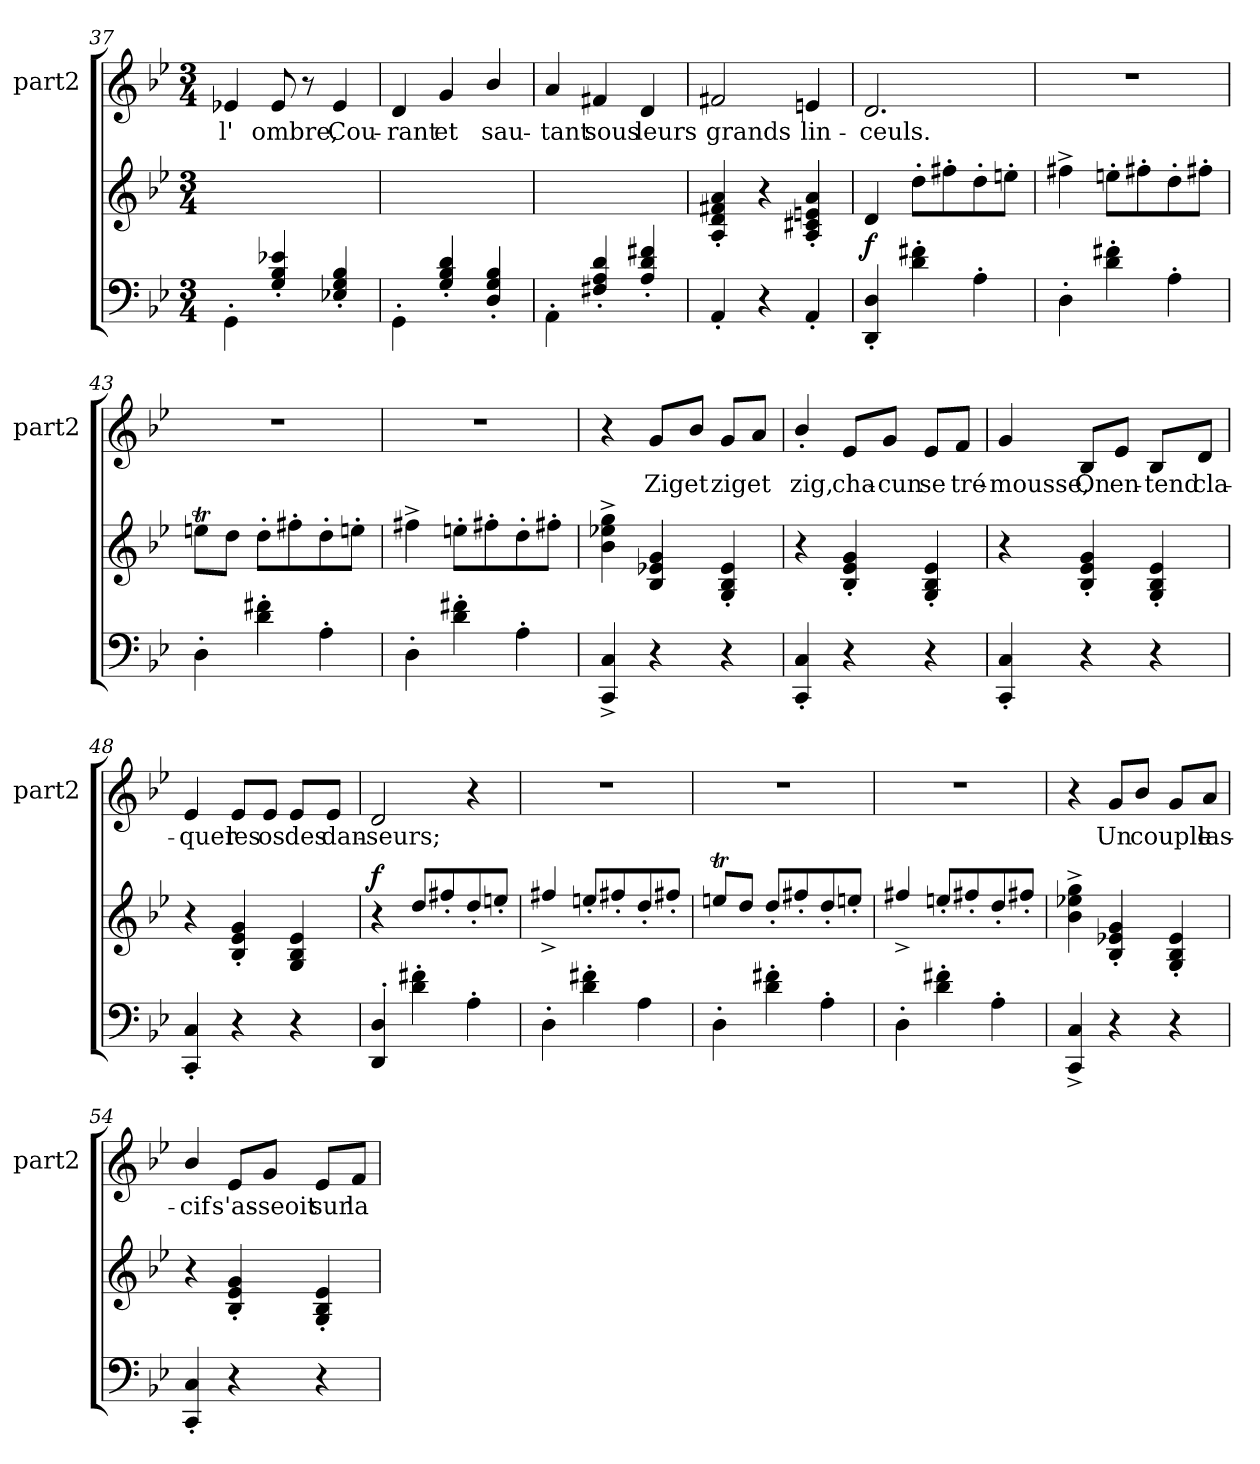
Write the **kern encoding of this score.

**kern	**dynam	**kern	**dynam	**kern	**text
*part3	*part3	*part2	*part2	*part1	*part1
*staff3	*staff3	*staff2	*staff2	*staff1	*staff1
*	*	*	*	*I"part2	*
*	*	*	*	*I'part2	*
*clefF4	*	*clefG2	*	*clefG2	*
*k[b-e-]	*	*k[b-e-]	*	*k[b-e-]	*
*M3/4	*	*M3/4	*	*M3/4	*
=37	=37	=37	=37	=37	=37
4GG'>i\	.	2.ryy	.	4e-Xi/	l'
4e-Xi'>/ 4B-i'>/ 4Gi'>/	.	.	.	8e-i/	ombre,
.	.	.	.	8r	.
4B-i'>/ 4Gi'>/ 4E-Xi'>/	.	.	.	4e-i/	Cou-
=38	=38	=38	=38	=38	=38
4GG'>i\	.	2.ryy	.	4di/	rant
4Gi'>/ 4B-i'>/ 4di'>/	.	.	.	4gi/	et
4B-i'>/ 4Gi'>/ 4Di'>/	.	.	.	4b-i/	sau-
=39	=39	=39	=39	=39	=39
4AA'>i\	.	2.ryy	.	4ai/	tant
4di'>/ 4Ai'>/ 4F#Xi'>/	.	.	.	4f#Xi/	sous
4f#Xi'>/ 4di'>/ 4Ai'>/	.	.	.	4di/	leurs
=40	=40	=40	=40	=40	=40
4AA'<j/	.	4ai'>/ 4f#Xi'>/ 4di'>/ 4Ai'>/	.	2f#Xi/	grands
4r	.	4r	.	.	.
4AA'<j/	.	4ai'>/ 4eni'>/ 4c#Xi'>/ 4Ai'>/	.	4eni/	lin-
!!LO:LB:g=z
=41	=41	=41	=41	=41	=41
!	!LO:DY:a	!	!	!	!
4Dj'</ 4DDj'</	f	4di/	.	2.di/	ceuls.
4dj'>\ 4f#Xj'>\	.	8dd'>i\L	.	.	.
.	.	8ff#X'>i\	.	.	.
4A'>j\	.	8dd'>i\	.	.	.
.	.	8een'>i\J	.	.	.
=42	=42	=42	=42	=42	=42
4D'>j\	.	4ff#X^>i\	.	2.r	.
4dj'>\ 4f#Xj'>\	.	8een'>i\L	.	.	.
.	.	8ff#X'>i\	.	.	.
4A'>j\	.	8dd'>i\	.	.	.
.	.	8ff#X'>i\J	.	.	.
=43	=43	=43	=43	=43	=43
4D'>j\	.	8eenti\L	.	2.r	.
.	.	8ddi\J	.	.	.
4dj'>\ 4f#Xj'>\	.	8dd'>i\L	.	.	.
.	.	8ff#X'>i\	.	.	.
4A'>j\	.	8dd'>i\	.	.	.
.	.	8een'>i\J	.	.	.
=44	=44	=44	=44	=44	=44
4D'>j\	.	4ff#X^>i\	.	2.r	.
4dj'>\ 4f#Xj'>\	.	8een'>i\L	.	.	.
.	.	8ff#X'>i\	.	.	.
4A'>j\	.	8dd'>i\	.	.	.
.	.	8ff#X'>i\J	.	.	.
=45	=45	=45	=45	=45	=45
4Cj^>/ 4CCj^>/	.	4b-i^>\ 4ee-Xi^>\ 4ggi^>\	.	4r	.
4r	.	4gi/ 4e-Xi/ 4B-i/	.	8gi/L	Zig
.	.	.	.	8b-i/J	et
4r	.	4e-i'</ 4B-i'</ 4Gi'</	.	8gi/L	zig
.	.	.	.	8ai/J	et
!!LO:PB:g=z
=46	=46	=46	=46	=46	=46
4Cj'</ 4CCj'</	.	4r	.	4b-'>i/	zig,
4r	.	4gi'</ 4e-i'</ 4B-i'</	.	8e-i/L	cha-
.	.	.	.	8gi/J	cun
4r	.	4e-i'</ 4B-i'</ 4Gi'</	.	8e-i/L	se
.	.	.	.	8fi/J	tré-
=47	=47	=47	=47	=47	=47
4Cj'</ 4CCj'</	.	4r	.	4gi/	mousse,
4r	.	4gi'</ 4e-i'</ 4B-i'</	.	8B-i/L	On
.	.	.	.	8e-i/J	en-
4r	.	4e-i'</ 4B-i'</ 4Gi'</	.	8B-i/L	tend
.	.	.	.	8di/J	cla-
=48	=48	=48	=48	=48	=48
4Cj'</ 4CCj'</	.	4r	.	4e-i/	quer
4r	.	4gi'</ 4e-i'</ 4B-i'</	.	8e-i/L	les
.	.	.	.	8e-i/J	os
4r	.	4e-i/ 4B-i/ 4Gi/	.	8e-i/L	des
.	.	.	.	8e-i/J	dan-
=49	=49	=49	=49	=49	=49
*^	*	*	*	*	*
!	!	!	!	!LO:DY:a	!	!
4Dj'</ 4DDj'</	2.ryy	.	4r	f	2di/	seurs;
4dj'<\ 4f#Xj'<\	.	.	8ddi/L	.	.	.
.	.	.	8ff#X'>i/	.	.	.
4A'<j\	.	.	8dd'>i/	.	4r	.
.	.	.	8een'>i/J	.	.	.
=50	=50	=50	=50	=50	=50	=50
4D'>j\	2.ryy	.	4ff#X^>i/	.	2.r	.
4dj'<\ 4f#Xj'<\	.	.	8een'>i/L	.	.	.
.	.	.	8ff#X'>i/	.	.	.
4Aj\	.	.	8dd'>i/	.	.	.
.	.	.	8ff#X'>i/J	.	.	.
!!LO:LB:g=z
=51	=51	=51	=51	=51	=51	=51
4D'>'>j\	2.ryy	.	8eenti/L	.	2.r	.
.	.	.	8ddi/J	.	.	.
4dj'<\ 4f#Xj'<\	.	.	8dd'>i/L	.	.	.
.	.	.	8ff#X'>i/	.	.	.
4A'<j\	.	.	8dd'>i/	.	.	.
.	.	.	8een'>i/J	.	.	.
*v	*v	*	*	*	*	*
=52	=52	=52	=52	=52	=52
4D'>j\	.	4ff#X^>i/	.	2.r	.
4dj'<\ 4f#Xj'<\	.	8een'>i/L	.	.	.
.	.	8ff#X'>i/	.	.	.
4A'>j\	.	8dd'>i/	.	.	.
.	.	8ff#X'>i/J	.	.	.
=53	=53	=53	=53	=53	=53
4Cj^>/ 4CCj^>/	.	4b-i^>\ 4ee-Xi^>\ 4ggi^>\	.	4r	.
4r	.	4gi'</ 4e-Xi'</ 4B-i'</	.	8gi/L	Un
.	.	.	.	8b-i/J	couple
4r	.	4e-i'</ 4B-i'</ 4Gi'</	.	8gi/L	.
.	.	.	.	8ai/J	las-
=54	=54	=54	=54	=54	=54
4Cj'</ 4CCj'</	.	4r	.	4b-i/	cif
4r	.	4gi'</ 4e-i'</ 4B-i'</	.	8e-i/L	s'as-
.	.	.	.	8gi/J	seoit
4r	.	4e-i'</ 4B-i'</ 4Gi'</	.	8e-i/L	sur
.	.	.	.	8fi/J	la
=	=	=	=	=	=
*-	*-	*-	*-	*-	*-
